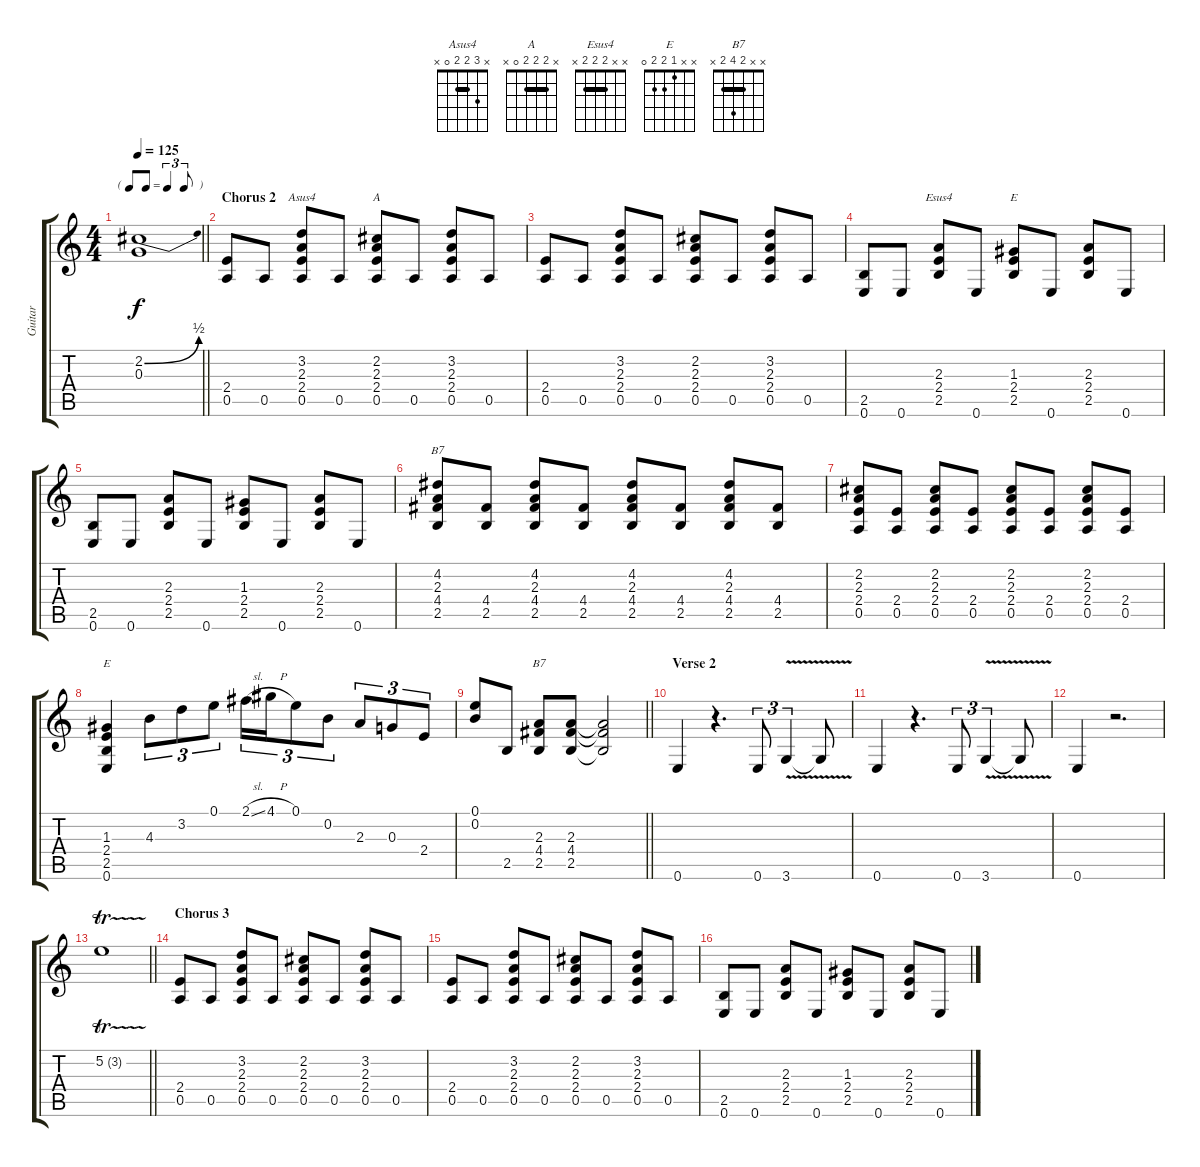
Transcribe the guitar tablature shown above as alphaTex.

\track ("Guitar" "Guitar") {instrument overdrivenguitar}
\staff {score tabs}
\tuning (E4 B3 G3 D3 A2 E2) {hide}
\chord ("Asus4" x 3 2 2 0 x) {barre 2}
\chord ("A" x 2 2 2 0 x) {barre 2}
\chord ("Esus4" x x 2 2 2 x) {barre 2}
\chord ("E" x x 1 2 2 x)
\chord ("B7" x 4 2 4 2 x) {barre 2}
\chord ("E" x x 1 2 2 0)
\chord ("B7" x x 2 4 2 x) {barre 2}
\ts (4 4)
\tf triplet8th
\tempo 125
\clef g2
\barLineRight lightlight
\ks aminor
(2.2{be (bend 0 0 60 2)} 0.3).1{dy f} |
\section ("" "Chorus 2")
(2.4 0.5).8 0.5.8 (3.2 2.3 2.4 0.5).8{ch "Asus4"} 0.5.8 (2.2 2.3 2.4 0.5).8{ch "A"} 0.5.8 (3.2 2.3 2.4 0.5).8 0.5.8 |
(2.4 0.5).8 0.5.8 (3.2 2.3 2.4 0.5).8 0.5.8 (2.2 2.3 2.4 0.5).8 0.5.8 (3.2 2.3 2.4 0.5).8 0.5.8 |
(2.5 0.6).8 0.6.8 (2.3 2.4 2.5).8{ch "Esus4"} 0.6.8 (1.3 2.4 2.5).8{ch "E"} 0.6.8 (2.3 2.4 2.5).8 0.6.8 |
(2.5 0.6).8 0.6.8 (2.3 2.4 2.5).8 0.6.8 (1.3 2.4 2.5).8 0.6.8 (2.3 2.4 2.5).8 0.6.8 |
(4.2 2.3 4.4 2.5).8{ch "B7"} (4.4 2.5).8 (4.2 2.3 4.4 2.5).8 (4.4 2.5).8 (4.2 2.3 4.4 2.5).8 (4.4 2.5).8 (4.2 2.3 4.4 2.5).8 (4.4 2.5).8 |
(2.2 2.3 2.4 0.5).8 (2.4 0.5).8 (2.2 2.3 2.4 0.5).8 (2.4 0.5).8 (2.2 2.3 2.4 0.5).8 (2.4 0.5).8 (2.2 2.3 2.4 0.5).8 (2.4 0.5).8 |
(1.3 2.4 2.5 0.6).4{ch "E"} 4.3.8{tu (3 2)} 3.2.8{tu (3 2)} 0.1.8{tu (3 2)} 2.1{sl}.16{tu (3 2)} 4.1{h}.16{tu (3 2)} 0.1.8{tu (3 2)} 0.2.8{tu (3 2)} 2.3.8{tu (3 2)} 0.3.8{tu (3 2)} 2.4.8{tu (3 2)} |
\barLineRight lightlight
(0.1 0.2).8 2.5.8 (2.3 4.4 2.5).8{ch "B7"} (2.3 4.4 2.5).8 (2.3{t} 4.4{t} 2.5{t}).2 |
\section ("" "Verse 2")
0.6.4 r.4{d} 0.6.8{tu (3 2)} 3.6{v}.4{tu (3 2)} 3.6{t}.8 |
0.6.4 r.4{d} 0.6.8{tu (3 2)} 3.6{v}.4{tu (3 2)} 3.6{t}.8 |
0.6.4 r.2{d} |
\barLineRight lightlight
5.2{tr (3 32)}.1 |
\section ("" "Chorus 3")
(2.4 0.5).8 0.5.8 (3.2 2.3 2.4 0.5).8 0.5.8 (2.2 2.3 2.4 0.5).8 0.5.8 (3.2 2.3 2.4 0.5).8 0.5.8 |
(2.4 0.5).8 0.5.8 (3.2 2.3 2.4 0.5).8 0.5.8 (2.2 2.3 2.4 0.5).8 0.5.8 (3.2 2.3 2.4 0.5).8 0.5.8 |
(2.5 0.6).8 0.6.8 (2.3 2.4 2.5).8 0.6.8 (1.3 2.4 2.5).8 0.6.8 (2.3 2.4 2.5).8 0.6.8
